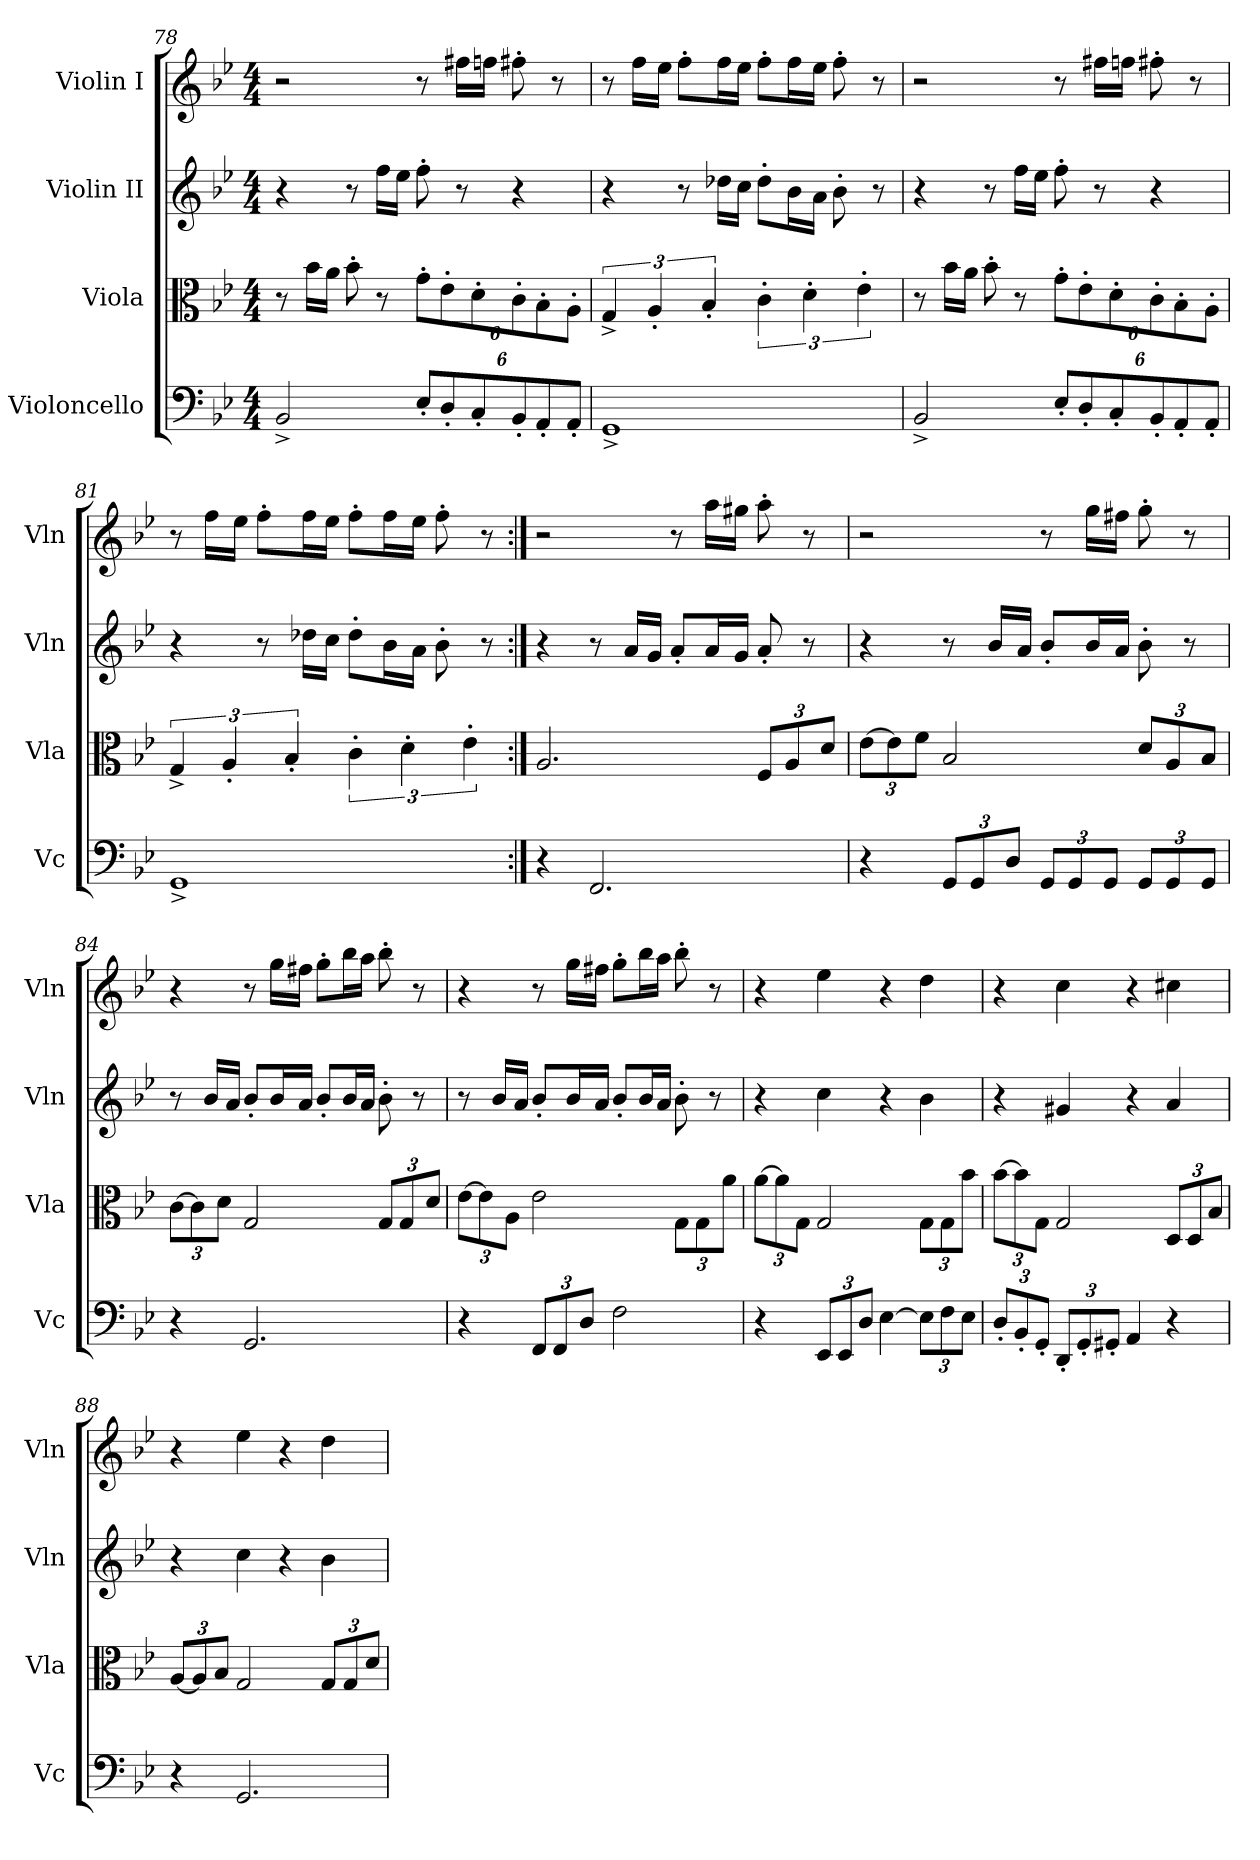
**kern	**kern	**kern	**kern
*part4	*part3	*part2	*part1
*staff4	*staff3	*staff2	*staff1
*I"Violoncello	*I"Viola	*I"Violin II	*I"Violin I
*I'Vc	*I'Vla	*I'Vln	*I'Vln
*clefF4	*clefC3	*clefG2	*clefG2
*k[b-e-]	*k[b-e-]	*k[b-e-]	*k[b-e-]
*M4/4	*M4/4	*M4/4	*M4/4
=78	=78	=78	=78
2BB-^/	8r	4r	2r
.	16b-\LL	.	.
.	16a\JJ	.	.
.	8b-'\	8r	.
.	8r	16ff\LL	.
.	.	16ee-\JJ	.
*Xbrackettup	*Xbrackettup	*	*
12E-'/L	12g'\L	8ff'\	8r
12D'/	12e-'\	.	.
.	.	8r	16ff#X\LL
12C'/	12d'\	.	.
.	.	.	16ffn\JJ
12BB-'/	12c'\	4r	8ff#X'\
12AA'/	12B-'\	.	.
.	.	.	8r
12AA'/J	12A'\J	.	.
=79	=79	=79	=79
*	*brackettup	*	*
1GG^	6G^/	4r	8r
.	.	.	16ff\LL
.	6A'/	.	.
.	.	.	16ee-\JJ
.	.	8r	8ff'\L
.	6B-'/	.	.
.	.	16dd-X\LL	16ff\L
.	.	16cc\JJ	16ee-\JJ
.	6c'\	8dd-'\L	8ff'\L
.	.	16b-\L	16ff\L
.	6d'\	.	.
.	.	16a\JJ	16ee-\JJ
.	.	8b-'\	8ff'\
.	6e-'\	.	.
.	.	8r	8r
=80	=80	=80	=80
2BB-^/	8r	4r	2r
.	16b-\LL	.	.
.	16a\JJ	.	.
.	8b-'\	8r	.
.	8r	16ff\LL	.
.	.	16ee-\JJ	.
*	*Xbrackettup	*	*
12E-'/L	12g'\L	8ff'\	8r
12D'/	12e-'\	.	.
.	.	8r	16ff#X\LL
12C'/	12d'\	.	.
.	.	.	16ffn\JJ
12BB-'/	12c'\	4r	8ff#X'\
12AA'/	12B-'\	.	.
.	.	.	8r
12AA'/J	12A'\J	.	.
=81	=81	=81	=81
*	*brackettup	*	*
1GG^	6G^/	4r	8r
.	.	.	16ff\LL
.	6A'/	.	.
.	.	.	16ee-\JJ
.	.	8r	8ff'\L
.	6B-'/	.	.
.	.	16dd-X\LL	16ff\L
.	.	16cc\JJ	16ee-\JJ
.	6c'\	8dd-'\L	8ff'\L
.	.	16b-\L	16ff\L
.	6d'\	.	.
.	.	16a\JJ	16ee-\JJ
.	.	8b-'\	8ff'\
.	6e-'\	.	.
.	.	8r	8r
=82:|!	=82:|!	=82:|!	=82:|!
4r	2.A/	4r	2r
2.FF/	.	8r	.
.	.	16a/LL	.
.	.	16g/JJ	.
.	.	8a'/L	8r
.	.	16a/L	16aa\LL
.	.	16g/JJ	16gg#X\JJ
*	*Xbrackettup	*	*
.	12F/L	8a'/	8aa'\
.	12A/	.	.
.	.	8r	8r
.	12d/J	.	.
=83	=83	=83	=83
4r	[12e-\L	4r	2r
.	12e-\]	.	.
.	12f\J	.	.
12GG/L	2B-/	8r	.
12GG/	.	.	.
.	.	16b-/LL	.
12D/J	.	.	.
.	.	16a/JJ	.
12GG/L	.	8b-'/L	8r
12GG/	.	.	.
.	.	16b-/L	16gg\LL
12GG/J	.	.	.
.	.	16a/JJ	16ff#X\JJ
12GG/L	12d/L	8b-'\	8gg'\
12GG/	12A/	.	.
.	.	8r	8r
12GG/J	12B-/J	.	.
=84	=84	=84	=84
4r	[12c\L	8r	4r
.	12c\]	.	.
.	.	16b-/LL	.
.	12d\J	.	.
.	.	16a/JJ	.
2.GG/	2G/	8b-'/L	8r
.	.	16b-/L	16gg\LL
.	.	16a/JJ	16ff#X\JJ
.	.	8b-'/L	8gg'\L
.	.	16b-/L	16bb-\L
.	.	16a/JJ	16aa\JJ
.	12G/L	8b-'\	8bb-'\
.	12G/	.	.
.	.	8r	8r
.	12d/J	.	.
=85	=85	=85	=85
4r	[12e-\L	8r	4r
.	12e-\]	.	.
.	.	16b-/LL	.
.	12A\J	.	.
.	.	16a/JJ	.
12FF/L	2e-\	8b-'/L	8r
12FF/	.	.	.
.	.	16b-/L	16gg\LL
12D/J	.	.	.
.	.	16a/JJ	16ff#X\JJ
2F\	.	8b-'/L	8gg'\L
.	.	16b-/L	16bb-\L
.	.	16a/JJ	16aa\JJ
.	12G\L	8b-'\	8bb-'\
.	12G\	.	.
.	.	8r	8r
.	12a\J	.	.
=86	=86	=86	=86
4r	[12a\L	4r	4r
.	12a\]	.	.
.	12G\J	.	.
12EE-/L	2G/	4cc\	4ee-\
12EE-/	.	.	.
12D/J	.	.	.
[4E-\	.	4r	4r
12E-\L]	12G\L	4b-\	4dd\
12F\	12G\	.	.
12E-\J	12b-\J	.	.
=87	=87	=87	=87
12D'/L	[12b-\L	4r	4r
12BB-'/	12b-\]	.	.
12GG'/J	12G\J	.	.
12DD'/L	2G/	4g#X/	4cc\
12GG'/	.	.	.
12GG#X'/J	.	.	.
4AA/	.	4r	4r
4r	12D/L	4a/	4cc#X\
.	12D/	.	.
.	12B-/J	.	.
=88	=88	=88	=88
4r	[12A/L	4r	4r
.	12A/]	.	.
.	12B-/J	.	.
2.GG/	2G/	4cc\	4ee-\
.	.	4r	4r
.	12G/L	4b-\	4dd\
.	12G/	.	.
.	12d/J	.	.
=	=	=	=
*-	*-	*-	*-
